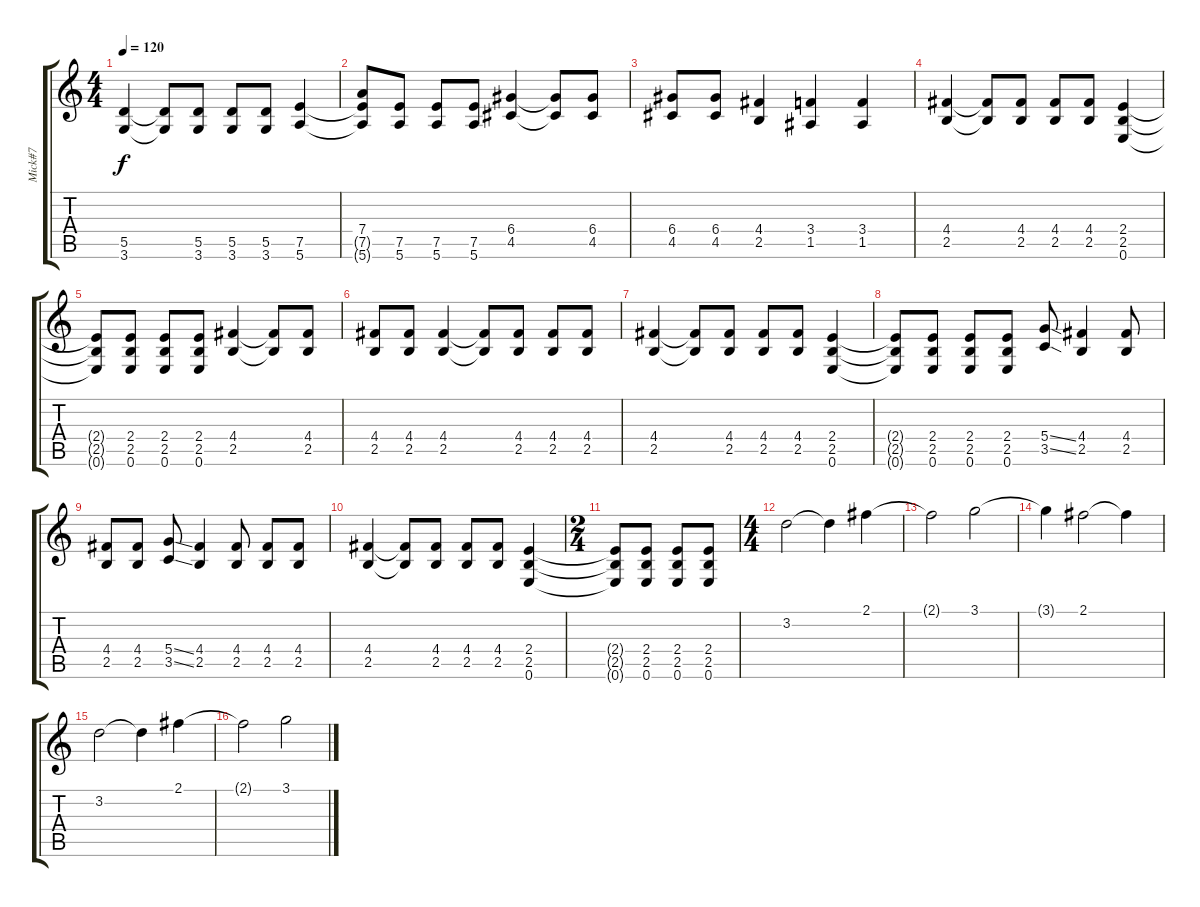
\track ("Mick#7" "Mick#7") {instrument acousticguitarsteel}
\staff {score tabs}
\tuning (E4 B3 G3 D3 A2 E2) {hide}
\ts (4 4)
\tempo 120
\clef g2
\ks c
(5.5 3.6).4{dy f} (5.5{t} 3.6{t}).8 (5.5 3.6).8 (5.5 3.6).8 (5.5 3.6).8 (7.5 5.6).4 |
(7.4{t} 7.5{t} 5.6{t}).8 (7.5 5.6).8 (7.5 5.6).8 (7.5 5.6).8 (6.4 4.5).4 (6.4{t} 4.5{t}).8 (6.4 4.5).8 |
(6.4 4.5).8 (6.4 4.5).8 (4.4 2.5).4 (3.4 1.5).4 (3.4 1.5).4 |
(4.4 2.5).4 (4.4{t} 2.5{t}).8 (4.4 2.5).8 (4.4 2.5).8 (4.4 2.5).8 (2.4 2.5 0.6).4 |
(2.4{t} 2.5{t} 0.6{t}).8 (2.4 2.5 0.6).8 (2.4 2.5 0.6).8 (2.4 2.5 0.6).8 (4.4 2.5).4 (4.4{t} 2.5{t}).8 (4.4 2.5).8 |
(4.4 2.5).8 (4.4 2.5).8 (4.4 2.5).4 (4.4{t} 2.5{t}).8 (4.4 2.5).8 (4.4 2.5).8 (4.4 2.5).8 |
(4.4 2.5).4 (4.4{t} 2.5{t}).8 (4.4 2.5).8 (4.4 2.5).8 (4.4 2.5).8 (2.4 2.5 0.6).4 |
(2.4{t} 2.5{t} 0.6{t}).8 (2.4 2.5 0.6).8 (2.4 2.5 0.6).8 (2.4 2.5 0.6).8 (5.4{ss} 3.5{ss}).8 (4.4 2.5).4 (4.4 2.5).8 |
(4.4 2.5).8 (4.4 2.5).8 (5.4{ss} 3.5{ss}).8 (4.4 2.5).4 (4.4 2.5).8 (4.4 2.5).8 (4.4 2.5).8 |
(4.4 2.5).4 (4.4{t} 2.5{t}).8 (4.4 2.5).8 (4.4 2.5).8 (4.4 2.5).8 (2.4 2.5 0.6).4 |
\ts (2 4)
(2.4{t} 2.5{t} 0.6{t}).8 (2.4 2.5 0.6).8 (2.4 2.5 0.6).8 (2.4 2.5 0.6).8 |
\ts (4 4)
3.2.2 3.2{t}.4 2.1.4 |
2.1{t}.2 3.1.2 |
3.1{t}.4 2.1.2 2.1{t}.4 |
3.2.2 3.2{t}.4 2.1.4 |
2.1{t}.2 3.1.2
